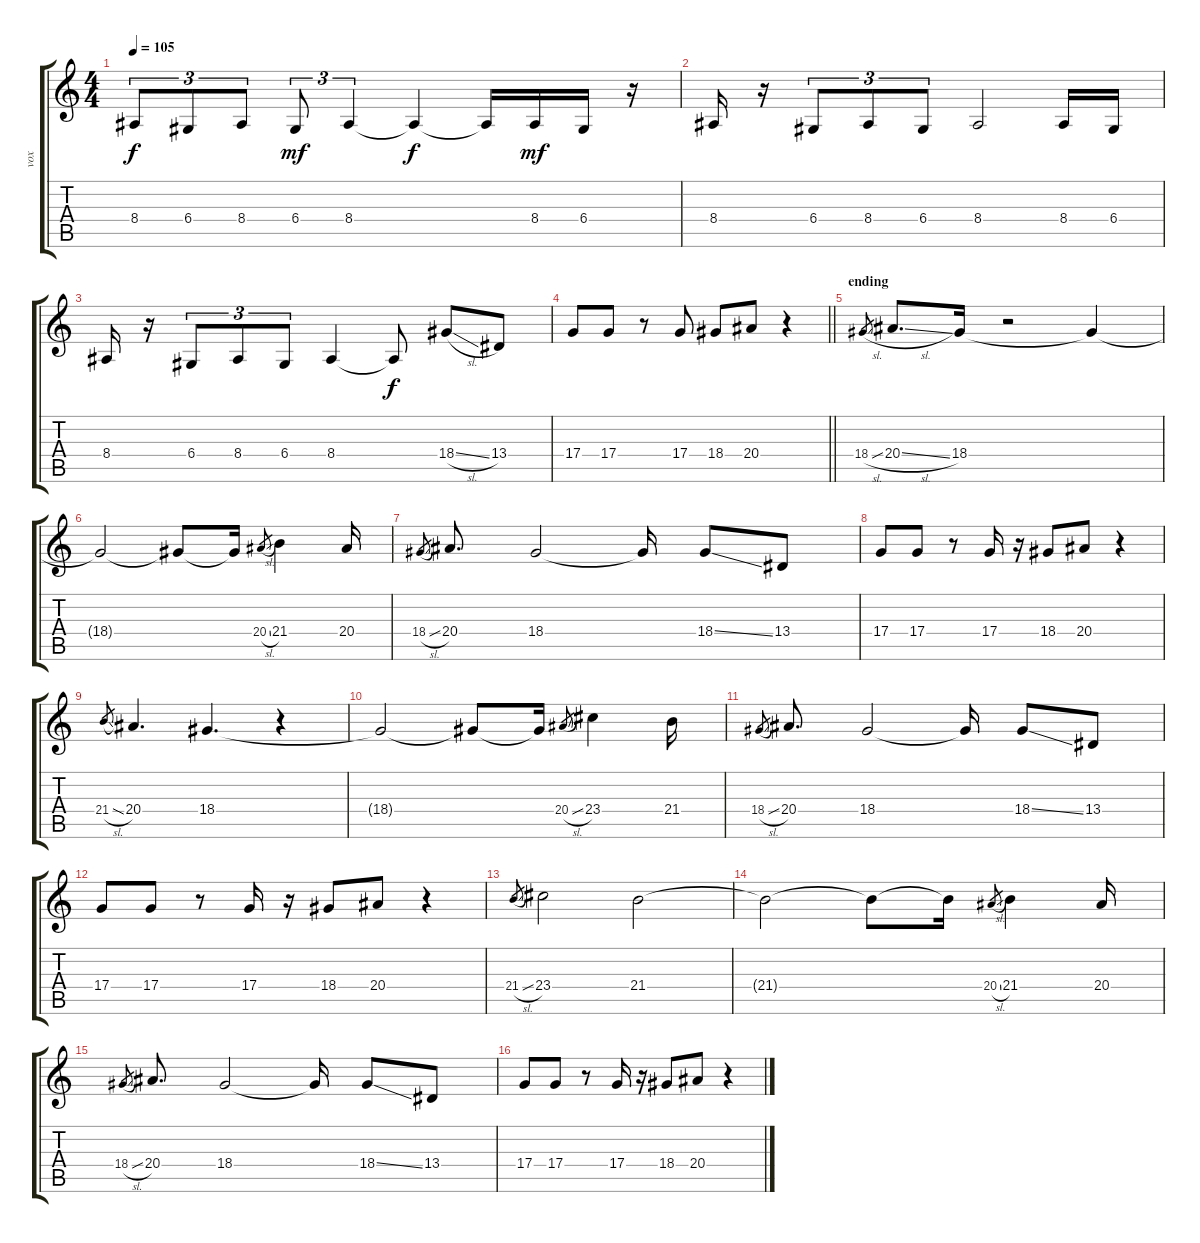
\track ("vox" "vox") {mute instrument clarinet}
\staff {score tabs}
\tuning (E4 B3 G3 D3 A2 E2) {hide}
\ts (4 4)
\tempo 105
\clef g2
\ks c
8.4.8{tu (3 2) dy f} 6.4.8{tu (3 2)} 8.4.8{tu (3 2)} 6.4.8{tu (3 2) dy mf} 8.4.4{tu (3 2)} 8.4{t}.4{dy f} 8.4{t}.16 8.4.16{dy mf} 6.4.16 r.16 |
8.4.16 r.16 6.4.8{tu (3 2)} 8.4.8{tu (3 2)} 6.4.8{tu (3 2)} 8.4.2 8.4.16 6.4.16 |
8.4.16 r.16 6.4.8{tu (3 2)} 8.4.8{tu (3 2)} 6.4.8{tu (3 2)} 8.4.4 8.4{t}.8{dy f} 18.4{sl}.8 13.4.8 |
\barLineRight lightlight
17.4.8 17.4.8 r.8 17.4.8 18.4.8 20.4.8 r.4 |
\section ("" "ending")
18.4{sl}.8{gr} 20.4{sl}.8{d} 18.4.16 r.2 18.4{t}.4 |
18.4{t}.2 18.4{t}.8 18.4{t}.16 20.4{sl}.8{gr} 21.4.4 20.4.16 |
18.4{sl}.8{gr} 20.4.8{d} 18.4.2 18.4{t}.16 18.4{ss}.8 13.4.8 |
17.4.8 17.4.8 r.8 17.4.16 r.16 18.4.8 20.4.8 r.4 |
21.4{sl}.8{gr} 20.4.4{d} 18.4.4{d} r.4 |
18.4{t}.2 18.4{t}.8 18.4{t}.16 20.4{sl}.8{gr} 23.4.4 21.4.16 |
18.4{sl}.8{gr} 20.4.8{d} 18.4.2 18.4{t}.16 18.4{ss}.8 13.4.8 |
17.4.8 17.4.8 r.8 17.4.16 r.16 18.4.8 20.4.8 r.4 |
21.4{sl}.8{gr} 23.4.2 21.4.2 |
21.4{t}.2 21.4{t}.8 21.4{t}.16 20.4{sl}.8{gr} 21.4.4 20.4.16 |
18.4{sl}.8{gr} 20.4.8{d} 18.4.2 18.4{t}.16 18.4{ss}.8 13.4.8 |
17.4.8 17.4.8 r.8 17.4.16 r.16 18.4.8 20.4.8 r.4
